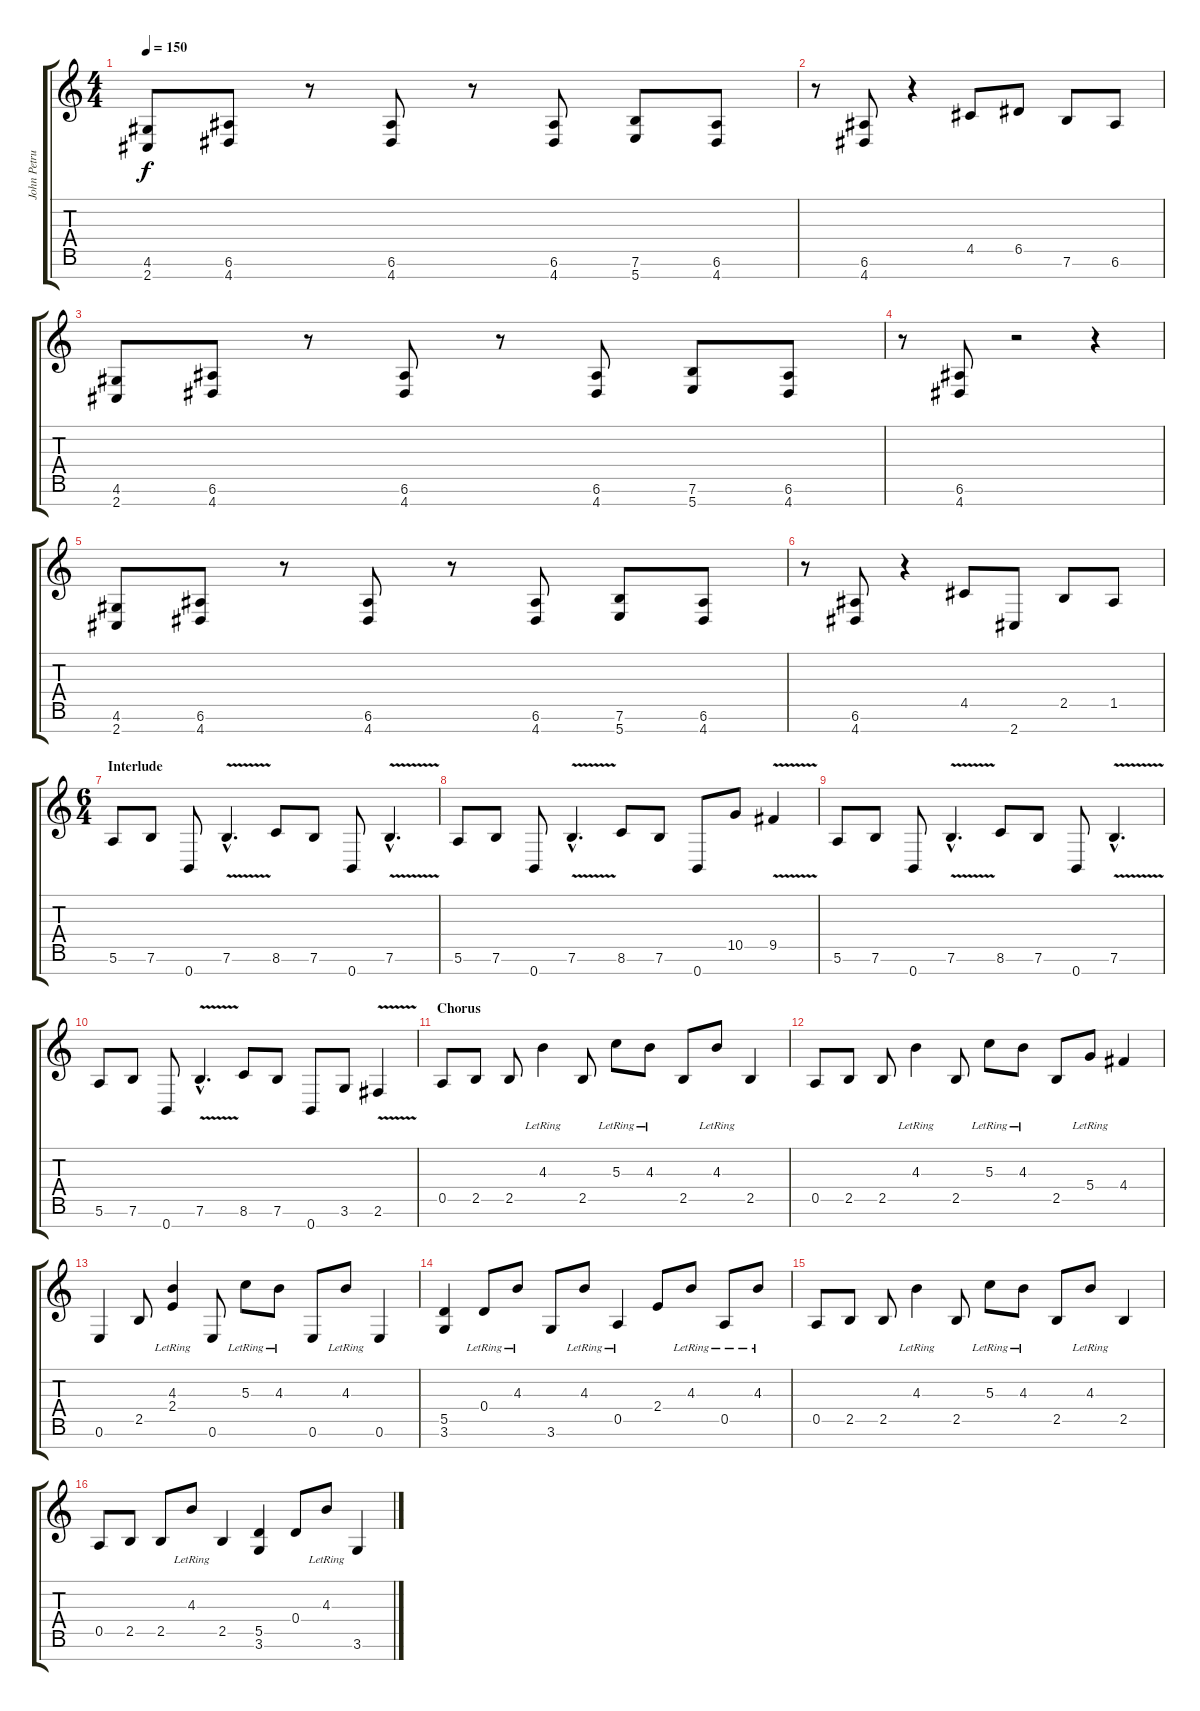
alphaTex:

\track ("John Petrucci" "John Petru") {instrument distortionguitar}
\staff {score tabs}
\tuning (E4 B3 G3 D3 A2 E2 B1) {hide}
\ts (4 4)
\tempo 150
\clef g2
\ks c
(4.6 2.7).8{dy f} (6.6 4.7).8 r.8 (6.6 4.7).8 r.8 (6.6 4.7).8 (7.6 5.7).8 (6.6 4.7).8 |
r.8 (6.6 4.7).8 r.4 4.5.8 6.5.8 7.6.8 6.6.8 |
(4.6 2.7).8 (6.6 4.7).8 r.8 (6.6 4.7).8 r.8 (6.6 4.7).8 (7.6 5.7).8 (6.6 4.7).8 |
r.8 (6.6 4.7).8 r.2 r.4 |
(4.6 2.7).8 (6.6 4.7).8 r.8 (6.6 4.7).8 r.8 (6.6 4.7).8 (7.6 5.7).8 (6.6 4.7).8 |
r.8 (6.6 4.7).8 r.4 4.5.8 2.7.8 2.5.8 1.5.8 |
\ts (6 4)
\section ("" "Interlude")
5.6.8 7.6.8 0.7.8 7.6{v hac}.4{d} 8.6.8 7.6.8 0.7.8 7.6{v hac}.4{d} |
5.6.8 7.6.8 0.7.8 7.6{v hac}.4{d} 8.6.8 7.6.8 0.7.8 10.5.8 9.5{v}.4 |
5.6.8 7.6.8 0.7.8 7.6{v hac}.4{d} 8.6.8 7.6.8 0.7.8 7.6{v hac}.4{d} |
5.6.8 7.6.8 0.7.8 7.6{v hac}.4{d} 8.6.8 7.6.8 0.7.8 3.6.8 2.6{v}.4 |
\section ("" "Chorus")
0.5.8 2.5.8 2.5.8 4.3{lr}.4 2.5.8 5.3{lr}.8 4.3{lr}.8 2.5.8 4.3{lr}.8 2.5.4 |
0.5.8 2.5.8 2.5.8 4.3{lr}.4 2.5.8 5.3{lr}.8 4.3{lr}.8 2.5.8 5.4{lr}.8 4.4.4 |
0.6.4 2.5.8 (4.3{lr} 2.4{lr}).4 0.6.8 5.3{lr}.8 4.3{lr}.8 0.6.8 4.3{lr}.8 0.6.4 |
(5.5 3.6).4 0.4{lr}.8 4.3{lr}.8 3.6.8 4.3{lr}.8 0.5{lr}.4 2.4.8 4.3{lr}.8 0.5{lr}.8 4.3{lr}.8 |
0.5.8 2.5.8 2.5.8 4.3{lr}.4 2.5.8 5.3{lr}.8 4.3{lr}.8 2.5.8 4.3{lr}.8 2.5.4 |
0.5.8 2.5.8 2.5.8 4.3{lr}.8 2.5.4 (5.5 3.6).4 0.4.8 4.3{lr}.8 3.6.4
